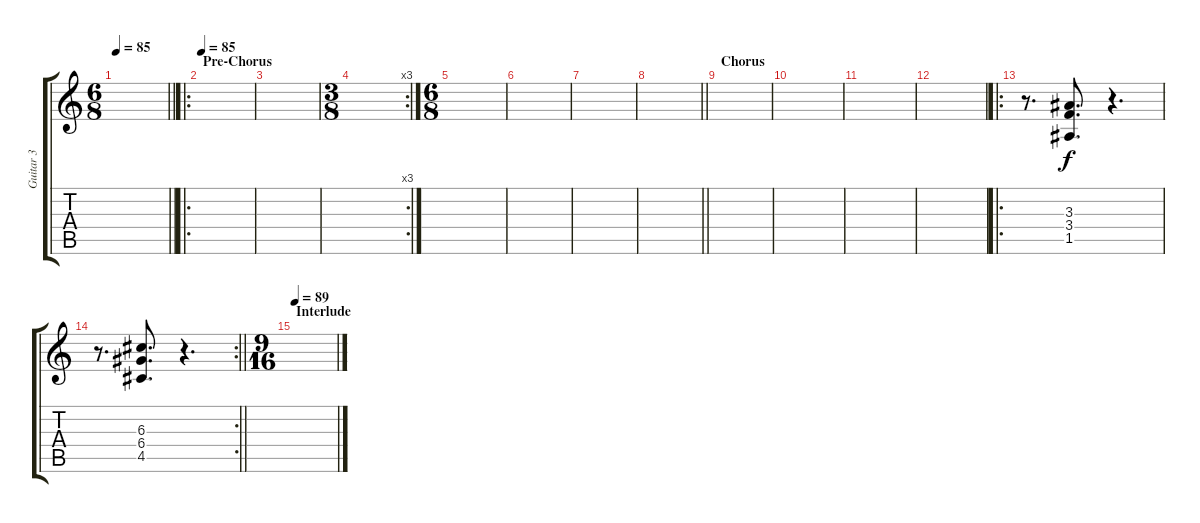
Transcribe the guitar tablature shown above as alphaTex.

\track ("Guitar 3" "Guitar 3") {instrument distortionguitar}
\staff {score tabs}
\tuning (E4 B3 G3 D3 A2 D2) {hide}
\ts (6 8)
\tempo 85
\clef g2
\barLineRight lightlight
\ks c
|
\ro
\section ("" "Pre-Chorus")
\tempo 85
|
|
\rc 3
\ts (3 8)
|
\ts (6 8)
|
|
|
\barLineRight lightlight
|
\section ("" "Chorus")
|
|
|
|
\ro
r.8{d} (3.3 3.4 1.5).8{d} r.4{d} |
\rc 2
\barLineRight lightlight
r.8{d} (6.3 6.4 4.5).8{d} r.4{d} |
\ts (9 16)
\section ("" "Interlude")
\tempo 89
